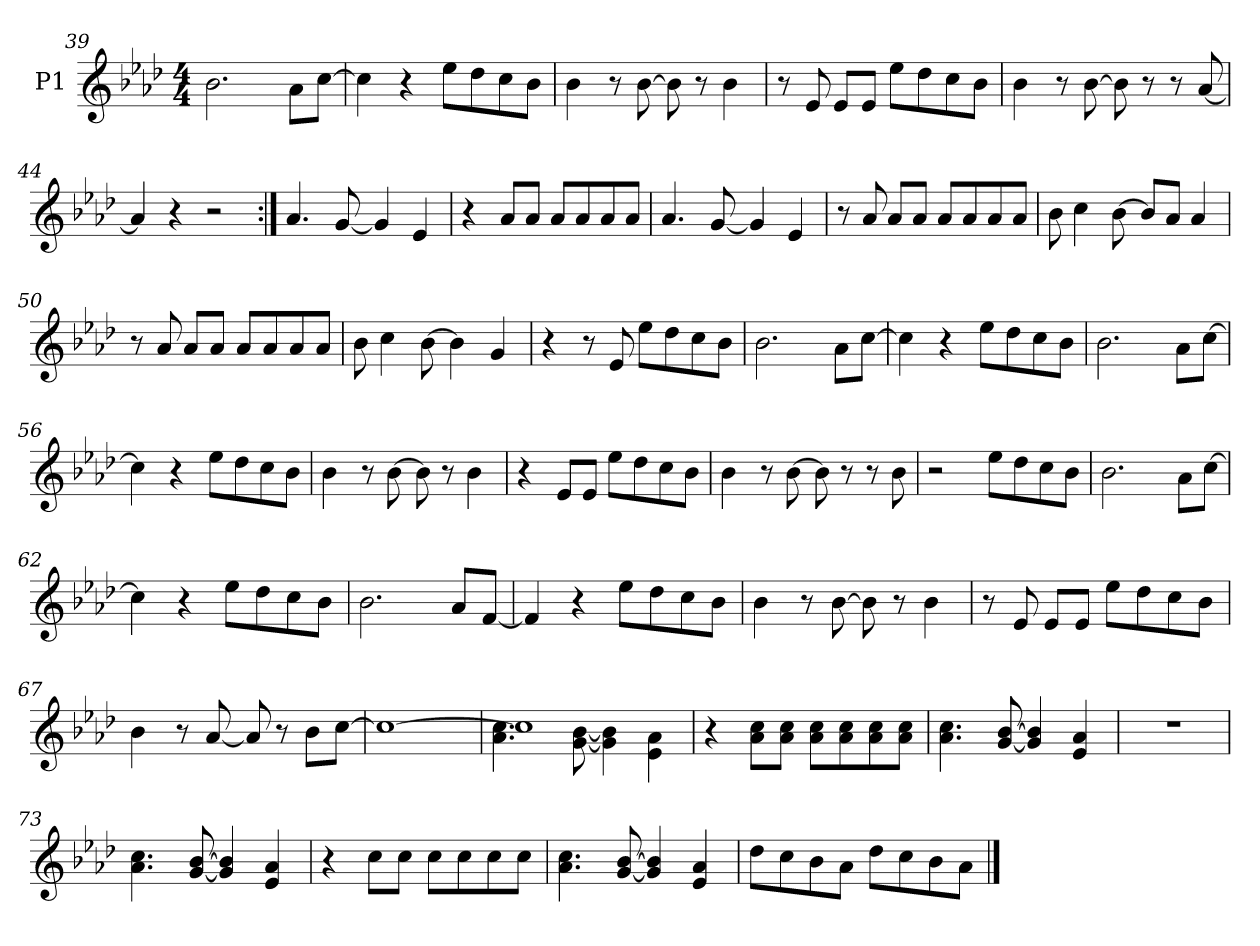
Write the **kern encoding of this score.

**kern
*part1
*staff1
*I"P1
*clefG2
*k[b-e-a-d-]
*A-:
*M4/4
=39
2.b-\
8a-\L
[>8cc\J
=40
4cc\]
4r
8ee-\L
8dd-\
8cc\
8b-\J
=41
4b-\
8r
[>8b-\
8b-\]
8r
4b-\
!!LO:LB:g=z
=42
8r
8e-/
8e-/L
8e-/J
8ee-\L
8dd-\
8cc\
8b-\J
=43
4b-\
8r
[>8b-\
8b-\]
8r
8r
[<8a-/
=44
4a-/]
4r
2r
=45:|!
4.a-/
[<8g/
4g/]
4e-/
=46
4r
8a-/L
8a-/J
8a-/L
8a-/
8a-/
8a-/J
!!LO:LB:g=z
=47
4.a-/
[<8g/
4g/]
4e-/
=48
8r
8a-/
8a-/L
8a-/J
8a-/L
8a-/
8a-/
8a-/J
=49
8b-\
4cc\
[>8b-\
8b-/L]
8a-/J
4a-/
=50
8r
8a-/
8a-/L
8a-/J
8a-/L
8a-/
8a-/
8a-/J
=51
8b-\
4cc\
[>8b-\
4b-\]
4g/
!!LO:PB:g=z
=52
4r
8r
8e-/
8ee-\L
8dd-\
8cc\
8b-\J
=53
2.b-\
8a-\L
[>8cc\J
=54
4cc\]
4r
8ee-\L
8dd-\
8cc\
8b-\J
=55
2.b-\
8a-\L
[>8cc\J
=56
4cc\]
4r
8ee-\L
8dd-\
8cc\
8b-\J
!!LO:LB:g=z
=57
4b-\
8r
[>8b-\
8b-\]
8r
4b-\
=58
4r
8e-/L
8e-/J
8ee-\L
8dd-\
8cc\
8b-\J
=59
4b-\
8r
[>8b-\
8b-\]
8r
8r
8b-\
=60
2r
8ee-\L
8dd-\
8cc\
8b-\J
=61
2.b-\
8a-\L
[>8cc\J
!!LO:LB:g=z
=62
4cc\]
4r
8ee-\L
8dd-\
8cc\
8b-\J
=63
2.b-\
8a-/L
[<8f/J
=64
4f/]
4r
8ee-\L
8dd-\
8cc\
8b-\J
=65
4b-\
8r
[>8b-\
8b-\]
8r
4b-\
=66
8r
8e-/
8e-/L
8e-/J
8ee-\L
8dd-\
8cc\
8b-\J
!!LO:LB:g=z
=67
4b-\
8r
[<8a-/
8a-/]
8r
8b-\L
[>8cc\J
=68
1cc_
=69
*^
1cc]	4.a-\ 4.cc\
.	[<8g\ [<8b-\
.	4g\] 4b-\]
.	4e-\ 4a-\
*v	*v
=70
4r
8a-\ 8cc\L
8a-\ 8cc\J
8a-\ 8cc\L
8a-\ 8cc\
8a-\ 8cc\
8a-\ 8cc\J
=71
4.a-\ 4.cc\
[<8g/ [>8b-/
4g/] 4b-/]
4e-/ 4a-/
!!LO:LB:g=z
=72
1r
=73
4.a-\ 4.cc\
[<8g/ [>8b-/
4g/] 4b-/]
4e-/ 4a-/
=74
4r
8cc\L
8cc\J
8cc\L
8cc\
8cc\
8cc\J
=75
4.a-\ 4.cc\
[<8g/ [>8b-/
4g/] 4b-/]
4e-/ 4a-/
=76
8dd-\L
8cc\
8b-\
8a-\J
8dd-\L
8cc\
8b-\
8a-\J
==
*-
